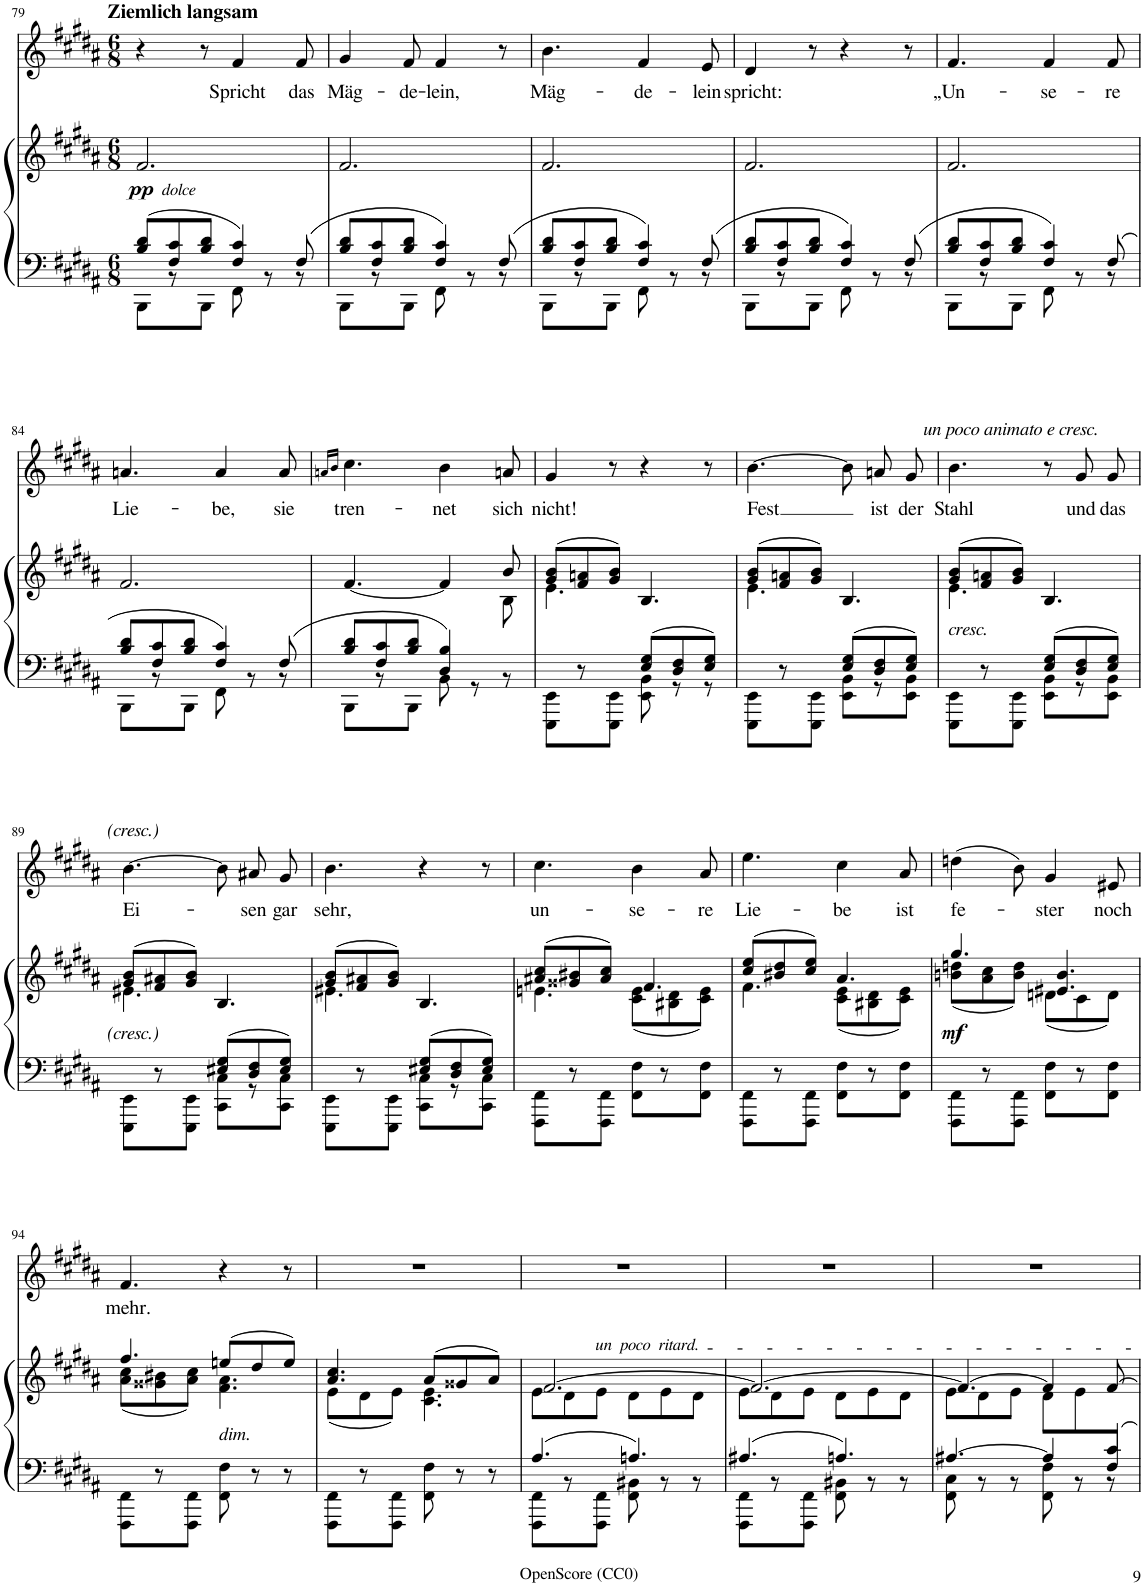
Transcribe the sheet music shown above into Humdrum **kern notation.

**kern	**kern	**dynam	**kern	**text
*part2	*part2	*part2	*part1	*part1
*staff3	*staff2	*staff2/3	*staff1	*staff1
*I"Piano	*	*	*I"Voice	*
*I'Pno	*	*	*	*
!!LO:PB:g=z
*clefF4	*clefG2	*	*clefG2	*
*k[f#c#g#d#a#]	*k[f#c#g#d#a#]	*	*k[f#c#g#d#a#]	*
*M6/8	*M6/8	*	*M6/8	*
=79	=79	=79	=79	=79
*^	*	*	*	*
!	!	!	!	!LO:TX:a:B:t=Ziemlich langsam	!
!	!	!	!LO:DY:b	!	!
!	!	!	!LO:DY:n=1:b	!	!
8B/ 8d#/L	8BBB\L	2.f#/	pp other-dynamics	4r	.
8F#/ 8c#/	8r	.	.	.	.
8B/ 8d#/J	8BBB\J	.	.	8r	.
!	!	!	!	!	!LO:LY:b
4F#/ 4c#/	8FF#\	.	.	4f#/	Spricht
.	8r	.	.	.	.
!	!	!	!	!	!LO:LY:b
8F#/	8r	.	.	8f#/	das
=80	=80	=80	=80	=80	=80
!	!	!	!	!	!LO:LY:b
8B/ 8d#/L	8BBB\L	2.f#/	.	4g#/	Mäg-
8F#/ 8c#/	8r	.	.	.	.
!	!	!	!	!	!LO:LY:b
8B/ 8d#/J	8BBB\J	.	.	8f#/	-de-
!	!	!	!	!	!LO:LY:b
4F#/ 4c#/	8FF#\	.	.	4f#/	-lein,
.	8r	.	.	.	.
8F#/	8r	.	.	8r	.
=81	=81	=81	=81	=81	=81
!	!	!	!	!	!LO:LY:b
8B/ 8d#/L	8BBB\L	2.f#/	.	4.b\	Mäg-
8F#/ 8c#/	8r	.	.	.	.
8B/ 8d#/J	8BBB\J	.	.	.	.
!	!	!	!	!	!LO:LY:b
4F#/ 4c#/	8FF#\	.	.	4f#/	-de-
.	8r	.	.	.	.
!	!	!	!	!	!LO:LY:b
8F#/	8r	.	.	8e/	-lein
=82	=82	=82	=82	=82	=82
!	!	!	!	!	!LO:LY:b
8B/ 8d#/L	8BBB\L	2.f#/	.	4d#/	spricht:
8F#/ 8c#/	8r	.	.	.	.
8B/ 8d#/J	8BBB\J	.	.	8r	.
4F#/ 4c#/	8FF#\	.	.	4r	.
.	8r	.	.	.	.
8F#/	8r	.	.	8r	.
=83	=83	=83	=83	=83	=83
!	!	!	!	!	!LO:LY:b
8B/ 8d#/L	8BBB\L	2.f#/	.	4.f#/	„Un-
8F#/ 8c#/	8r	.	.	.	.
8B/ 8d#/J	8BBB\J	.	.	.	.
!	!	!	!	!	!LO:LY:b
4F#/ 4c#/	8FF#\	.	.	4f#/	-se-
.	8r	.	.	.	.
!	!	!	!	!	!LO:LY:b
8F#/	8r	.	.	8f#/	-re
!!LO:LB:g=z
=84	=84	=84	=84	=84	=84
!	!	!	!	!	!LO:LY:b
8B/ 8d#/L	8BBB\L	2.f#/	.	4.an/	Lie-
8F#/ 8c#/	8r	.	.	.	.
8B/ 8d#/J	8BBB\J	.	.	.	.
!	!	!	!	!	!LO:LY:b
4F#/ 4c#/	8FF#\	.	.	4a/	-be,
.	8r	.	.	.	.
!	!	!	!	!	!LO:LY:b
8F#/	8r	.	.	8a/	sie
=85	=85	=85	=85	=85	=85
.	.	.	.	16qan/LL	.
.	.	.	.	16qb/JJ	.
*	*	*^	*	*	*
!	!	!	!	!	!	!LO:LY:b
8B/ 8d#/L	8BBB\L	[<4.f#/	8ryy	.	4.cc#\	tren-
*	*	*v	*v	*	*	*
8F#/ 8c#/	8r	.	.	.	.
8B/ 8d#/J	8BBB\J	.	.	.	.
!	!	!	!	!	!LO:LY:b
4D#/ 4B/	8BB\	4f#/]	.	4b\	-net
.	8r	.	.	.	.
*	*	*^	*	*	*
!	!	!	!	!	!	!LO:LY:b
8ryy	8r	8b/	8B\	.	8an/	sich
=86	=86	=86	=86	=86	=86	=86
!	!	!	!	!	!	!LO:LY:b
8EEE\ 8EE\L	4.ryy	(8g#/ 8b/L	4.e\	.	4g#/	nicht!
8r	.	8f#/ 8an/	.	.	.	.
8EEE\ 8EE\J	.	8g#/ 8b/J)	.	.	8r	.
8E/ 8G#/L	8EE\ 8BB\	4.B/	4.ryy	.	4r	.
8D#/ 8F#/	8r	.	.	.	.	.
8E/ 8G#/J	8r	.	.	.	8r	.
=87	=87	=87	=87	=87	=87	=87
!	!	!	!	!	!	!LO:LY:b
8EEE\ 8EE\L	4.ryy	(8g#/ 8b/L	4.e\	.	[4.b\	Fest
8r	.	8f#/ 8an/	.	.	.	.
8EEE\ 8EE\J	.	8g#/ 8b/J)	.	.	.	.
8E/ 8G#/L	8EE\ 8BB\L	4.B/	4.ryy	.	8b\]	.
!	!	!	!	!	!	!LO:LY:b
8D#/ 8F#/	8r	.	.	.	8an/	ist
!	!	!	!	!	!	!LO:LY:b
8E/ 8G#/J	8EE\ 8BB\J	.	.	.	8g#/	der
=88	=88	=88	=88	=88	=88	=88
!	!	!	!	!	!LO:TX:a:i:t=un poco animato e cresc.	!
!	!	!LO:TX:b:i:t=cresc.	!	!	!	!
!	!	!	!	!	!	!LO:LY:b
8EEE\ 8EE\L	4.ryy	(8g#/ 8b/L	4.e\	.	4.b\	Stahl
8r	.	8f#/ 8an/	.	.	.	.
8EEE\ 8EE\J	.	8g#/ 8b/J)	.	.	.	.
8E/ 8G#/L	8EE\ 8BB\L	4.B/	4.ryy	.	8r	.
!	!	!	!	!	!	!LO:LY:b
8D#/ 8F#/	8r	.	.	.	8g#/	und
!	!	!	!	!	!	!LO:LY:b
8E/ 8G#/J	8EE\ 8BB\J	.	.	.	8g#/	das
!!LO:LB:g=z
=89	=89	=89	=89	=89	=89	=89
!	!	!	!	!	!	!LO:LY:b
8EEE\ 8EE\L	4.ryy	(8g#/ 8b/L	4.e#X\	.	[4.b\	Ei-
8r	.	8f#/ 8a#X/	.	.	.	.
8EEE\ 8EE\J	.	8g#/ 8b/J)	.	.	.	.
8E#X/ 8G#/L	8CC#\ 8C#\L	4.B/	4.ryy	.	8b\]	.
!	!	!	!	!	!	!LO:LY:b
8D#/ 8F#/	8r	.	.	.	8a#X/	-sen
!	!	!	!	!	!	!LO:LY:b
8E#/ 8G#/J	8CC#\ 8C#\J	.	.	.	8g#/	gar
=90	=90	=90	=90	=90	=90	=90
!	!	!	!	!	!	!LO:LY:b
8EEE\ 8EE\L	4.ryy	(8g#/ 8b/L	4.e#X\	.	4.b\	sehr,
8r	.	8f#/ 8a#X/	.	.	.	.
8EEE\ 8EE\J	.	8g#/ 8b/J)	.	.	.	.
8E#X/ 8G#/L	8CC#\ 8C#\L	4.B/	4.ryy	.	4r	.
8D#/ 8F#/	8r	.	.	.	.	.
8E#/ 8G#/J	8CC#\ 8C#\J	.	.	.	8r	.
=91	=91	=91	=91	=91	=91	=91
!	!	!	!	!	!	!LO:LY:b
*v	*v	*	*	*	*	*
8FFF#\ 8FF#\L	(8a#X/ 8cc#/L	4.en\	.	4.cc#\	un-
8r	8g##X/ 8b#X/	.	.	.	.
8FFF#\ 8FF#\J	8a#/ 8cc#/J)	.	.	.	.
!	!	!	!	!	!LO:LY:b
8FF#\ 8F#\L	4.f#/	(8c#\ 8e\L	.	4b\	-se-
8r	.	8B#X\ 8d#\	.	.	.
!	!	!	!	!	!LO:LY:b
8FF#\ 8F#\J	.	8c#\ 8e\J)	.	8a#/	-re
=92	=92	=92	=92	=92	=92
!	!	!	!	!	!LO:LY:b
8FFF#\ 8FF#\L	(8cc#/ 8ee/L	4.f#\	.	4.ee\	Lie-
8r	8b#X/ 8dd#/	.	.	.	.
8FFF#\ 8FF#\J	8cc#/ 8ee/J)	.	.	.	.
!	!	!	!	!	!LO:LY:b
8FF#\ 8F#\L	4.a#/	(8c#\ 8e\L	.	4cc#\	-be
8r	.	8B#X\ 8d#\	.	.	.
!	!	!	!	!	!LO:LY:b
8FF#\ 8F#\J	.	8c#\ 8e\J)	.	8a#/	ist
=93	=93	=93	=93	=93	=93
!	!	!	!LO:DY:a=2	!	!LO:LY:b
8FFF#\ 8FF#\L	4.gg#/	(8bn\ 8ddn\L	mf	(4ddn\	fe-
8r	.	8a#\ 8cc#\	.	.	.
8FFF#\ 8FF#\J	.	8b\ 8dd\J)	.	8b\)	.
!	!	!	!	!	!LO:LY:b
8FF#\ 8F#\L	4.e#X/ 4.b/	(8dn\L	.	4g#/	-ster
8r	.	8c#\	.	.	.
!	!	!	!	!	!LO:LY:b
8FF#\ 8F#\J	.	8d\J)	.	8e#X/	noch
!!LO:LB:g=z
=94	=94	=94	=94	=94	=94
!	!	!	!	!	!LO:LY:b
8FFF#\ 8FF#\L	4.ff#/	(8a#\ 8cc#\L	.	4.f#/	mehr.
8r	.	8g##X\ 8b#X\	.	.	.
8FFF#\ 8FF#\J	.	8a#\ 8cc#\J)	.	.	.
!	!LO:TX:b:i:t=dim.	!	!	!	!
8FF#\ 8F#\	(8een/L	4.f#\ 4.a#\	.	4r	.
8r	8dd#/	.	.	.	.
8r	8ee/J)	.	.	8r	.
=95	=95	=95	=95	=95	=95
8FFF#\ 8FF#\L	4.a#/ 4.cc#/	(8e\L	.	2.r	.
8r	.	8d#\	.	.	.
8FFF#\ 8FF#\J	.	8e\J)	.	.	.
8FF#\ 8F#\	(8a#/L	4.c#\ 4.e\	.	.	.
8r	8g##X/	.	.	.	.
8r	8a#/J)	.	.	.	.
=96	=96	=96	=96	=96	=96
*^	*	*	*	*	*
4.A#/	8FFF#\ 8FF#\L	8e\L	[2.f#/	.	2.r	.
.	8r	8d#\	.	.	.	.
!	!	!LO:TX:a:t=un  poco  ritard.	!	!	!	!
.	8FFF#\ 8FF#\J	8e\J	.	.	.	.
4.An/	8FF#\ 8BB#X\	8d#\L	.	.	.	.
.	8r	8e\	.	.	.	.
.	8r	8d#\J	.	.	.	.
=97	=97	=97	=97	=97	=97	=97
4.A#X/	8FFF#\ 8FF#\L	8e\L	2.f#/_	.	2.r	.
.	8r	8d#\	.	.	.	.
.	8FFF#\ 8FF#\J	8e\J	.	.	.	.
4.An/	8FF#\ 8BB#X\	8d#\L	.	.	.	.
.	8r	8e\	.	.	.	.
.	8r	8d#\J	.	.	.	.
=98	=98	=98	=98	=98	=98	=98
*	*^	*	*	*	*	*
8ryy	[4.A#X/	8FF#\ 8C#\	8e\L	4.f#/_	.	2.r	.
.	.	8r	8d#\	.	.	.	.
.	.	8r	8e\J	.	.	.	.
.	4A#/]	8FF#\ 8F#\	8d#\L	4f#/]	.	.	.
.	.	8r	8e\	.	.	.	.
8F#/J	8c#/	8r	8ryy	[8f#/	.	.	.
*v	*v	*v	*	*	*	*	*
*	*v	*v	*	*	*
=	=	=	=	=
*-	*-	*-	*-	*-
